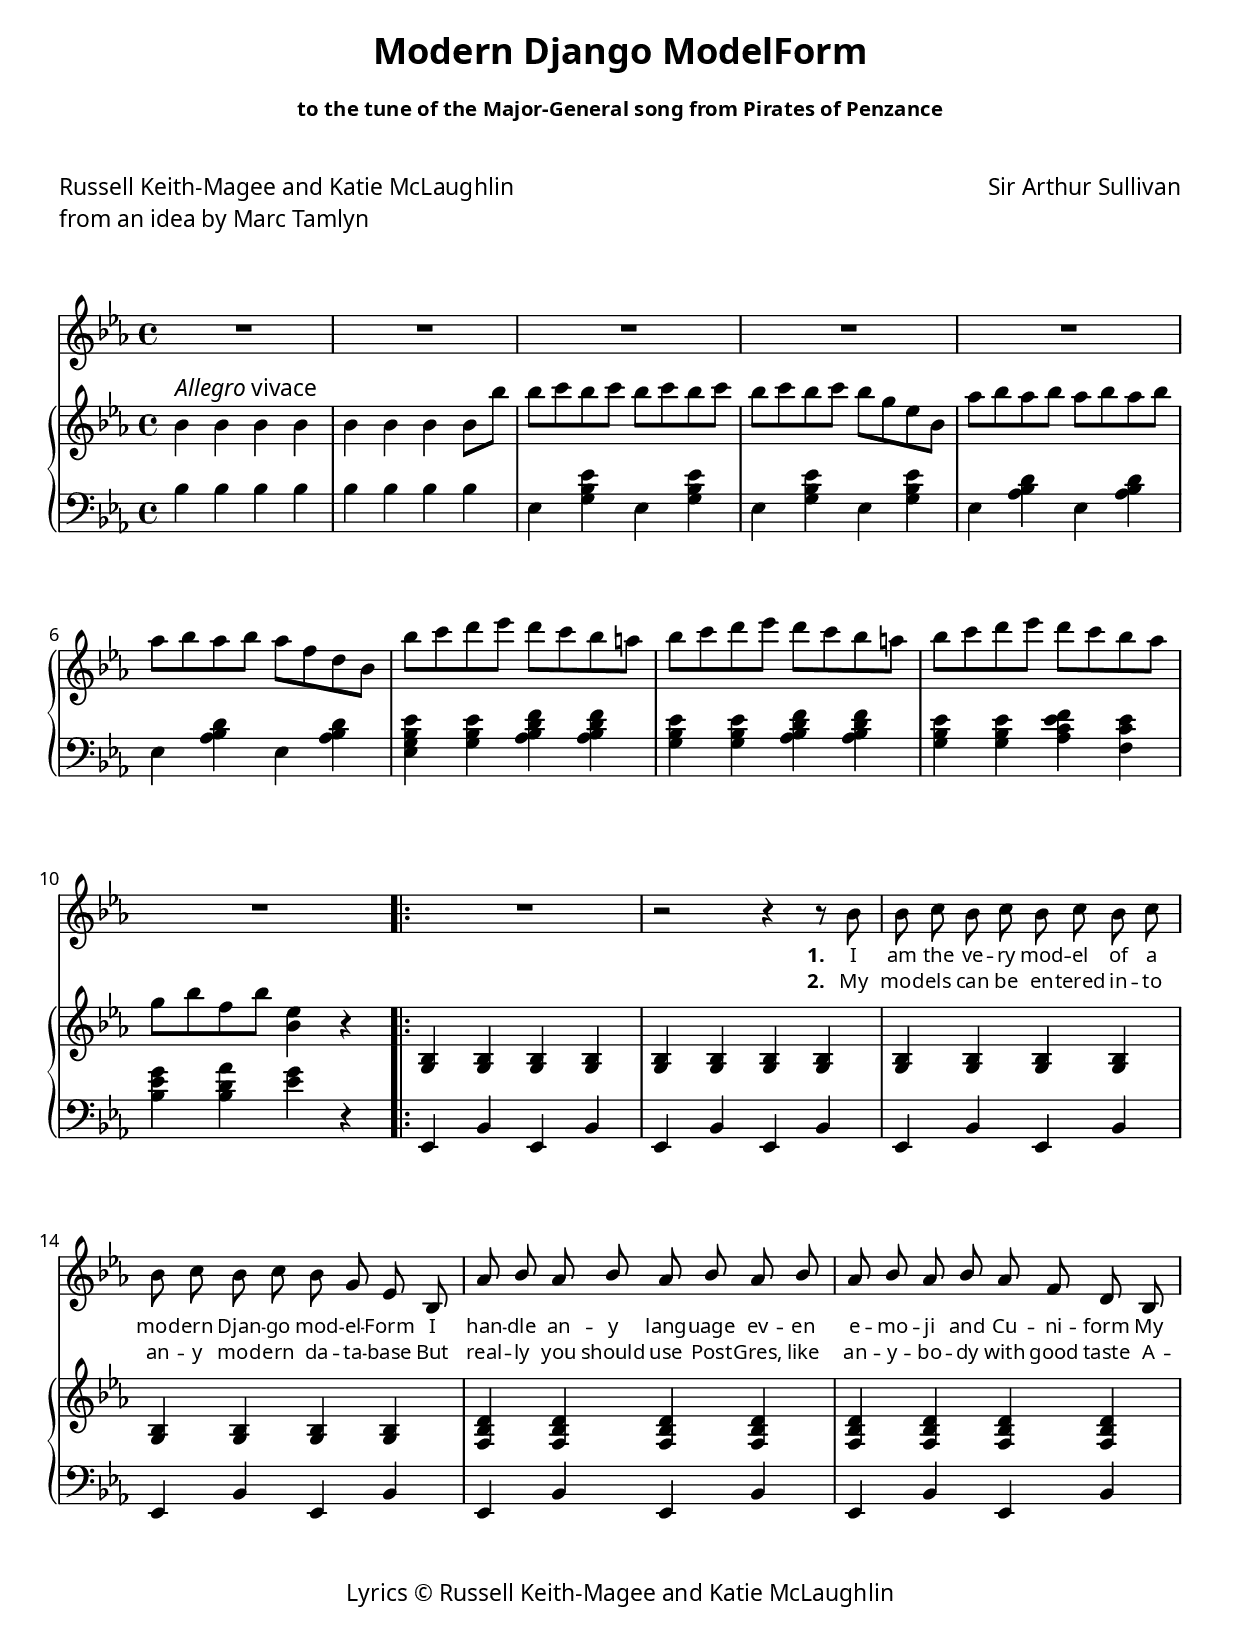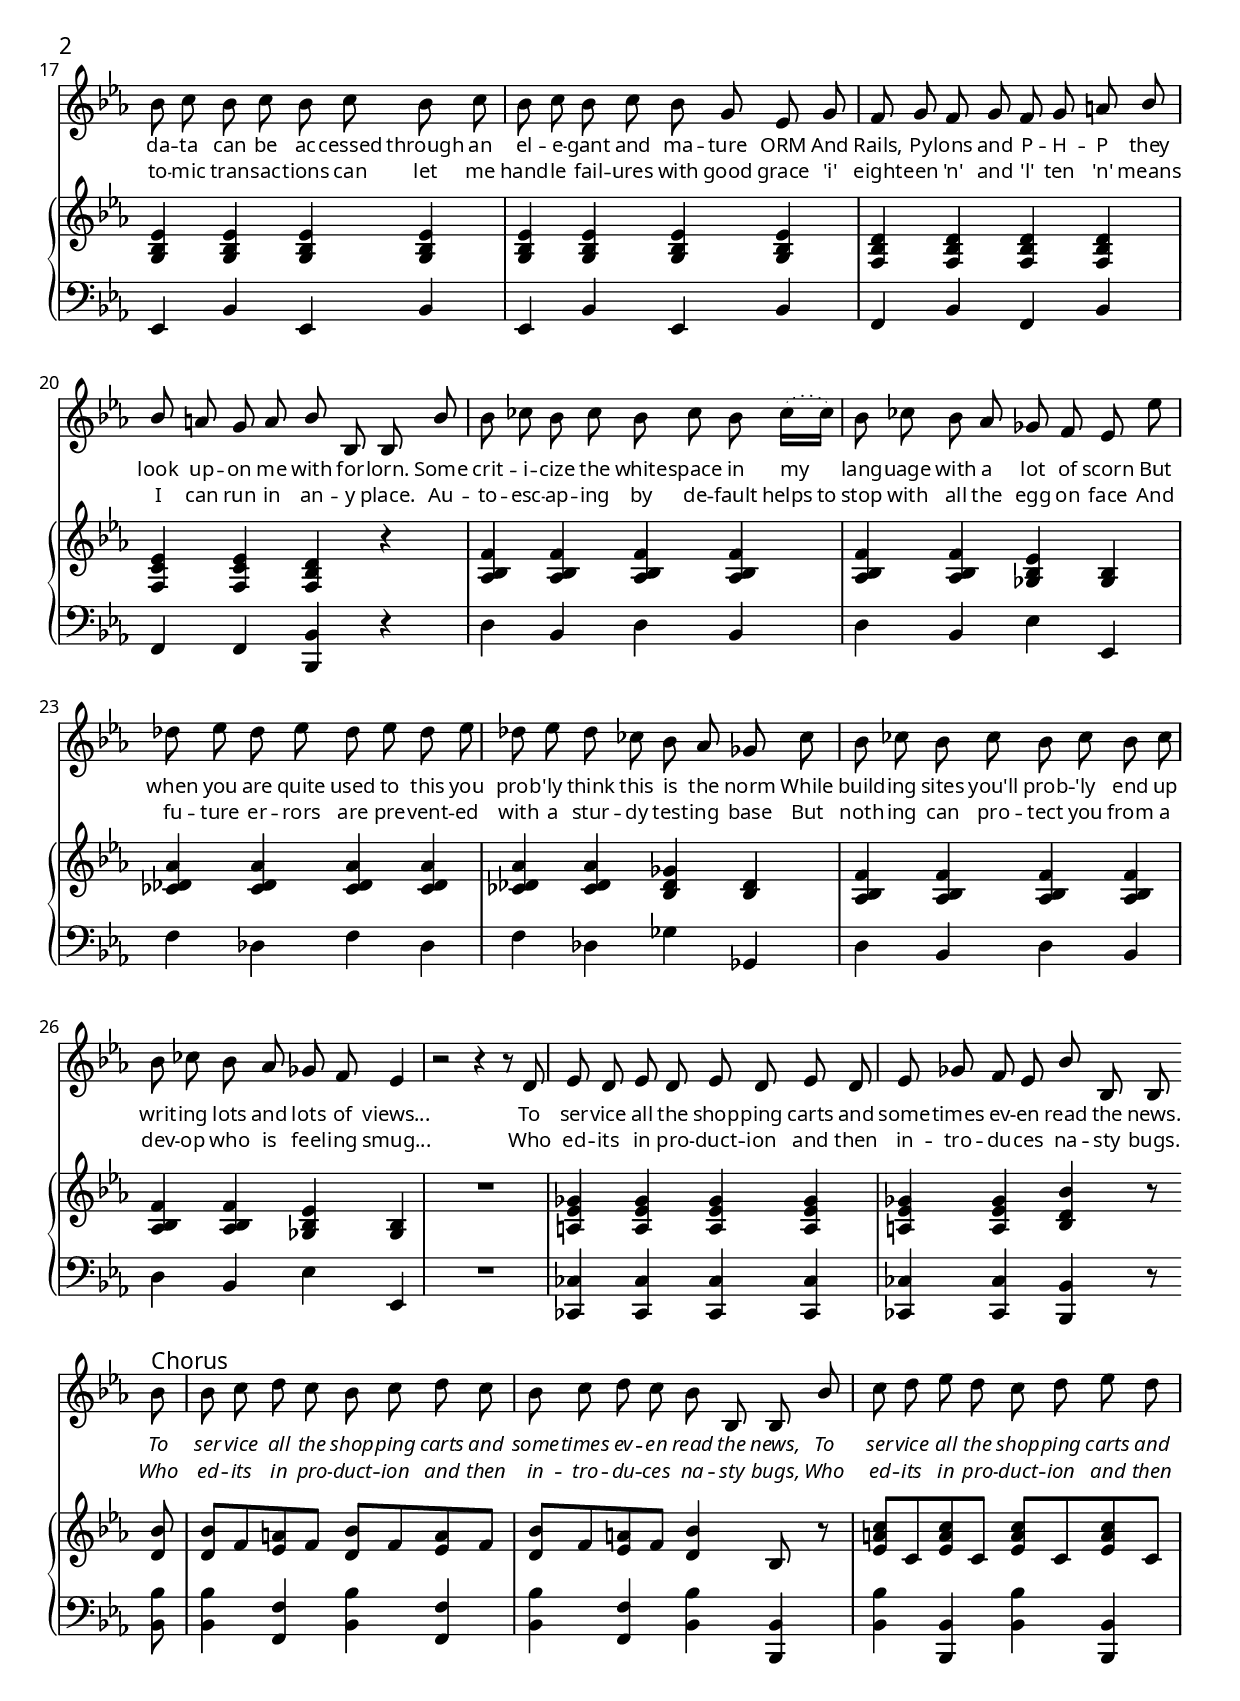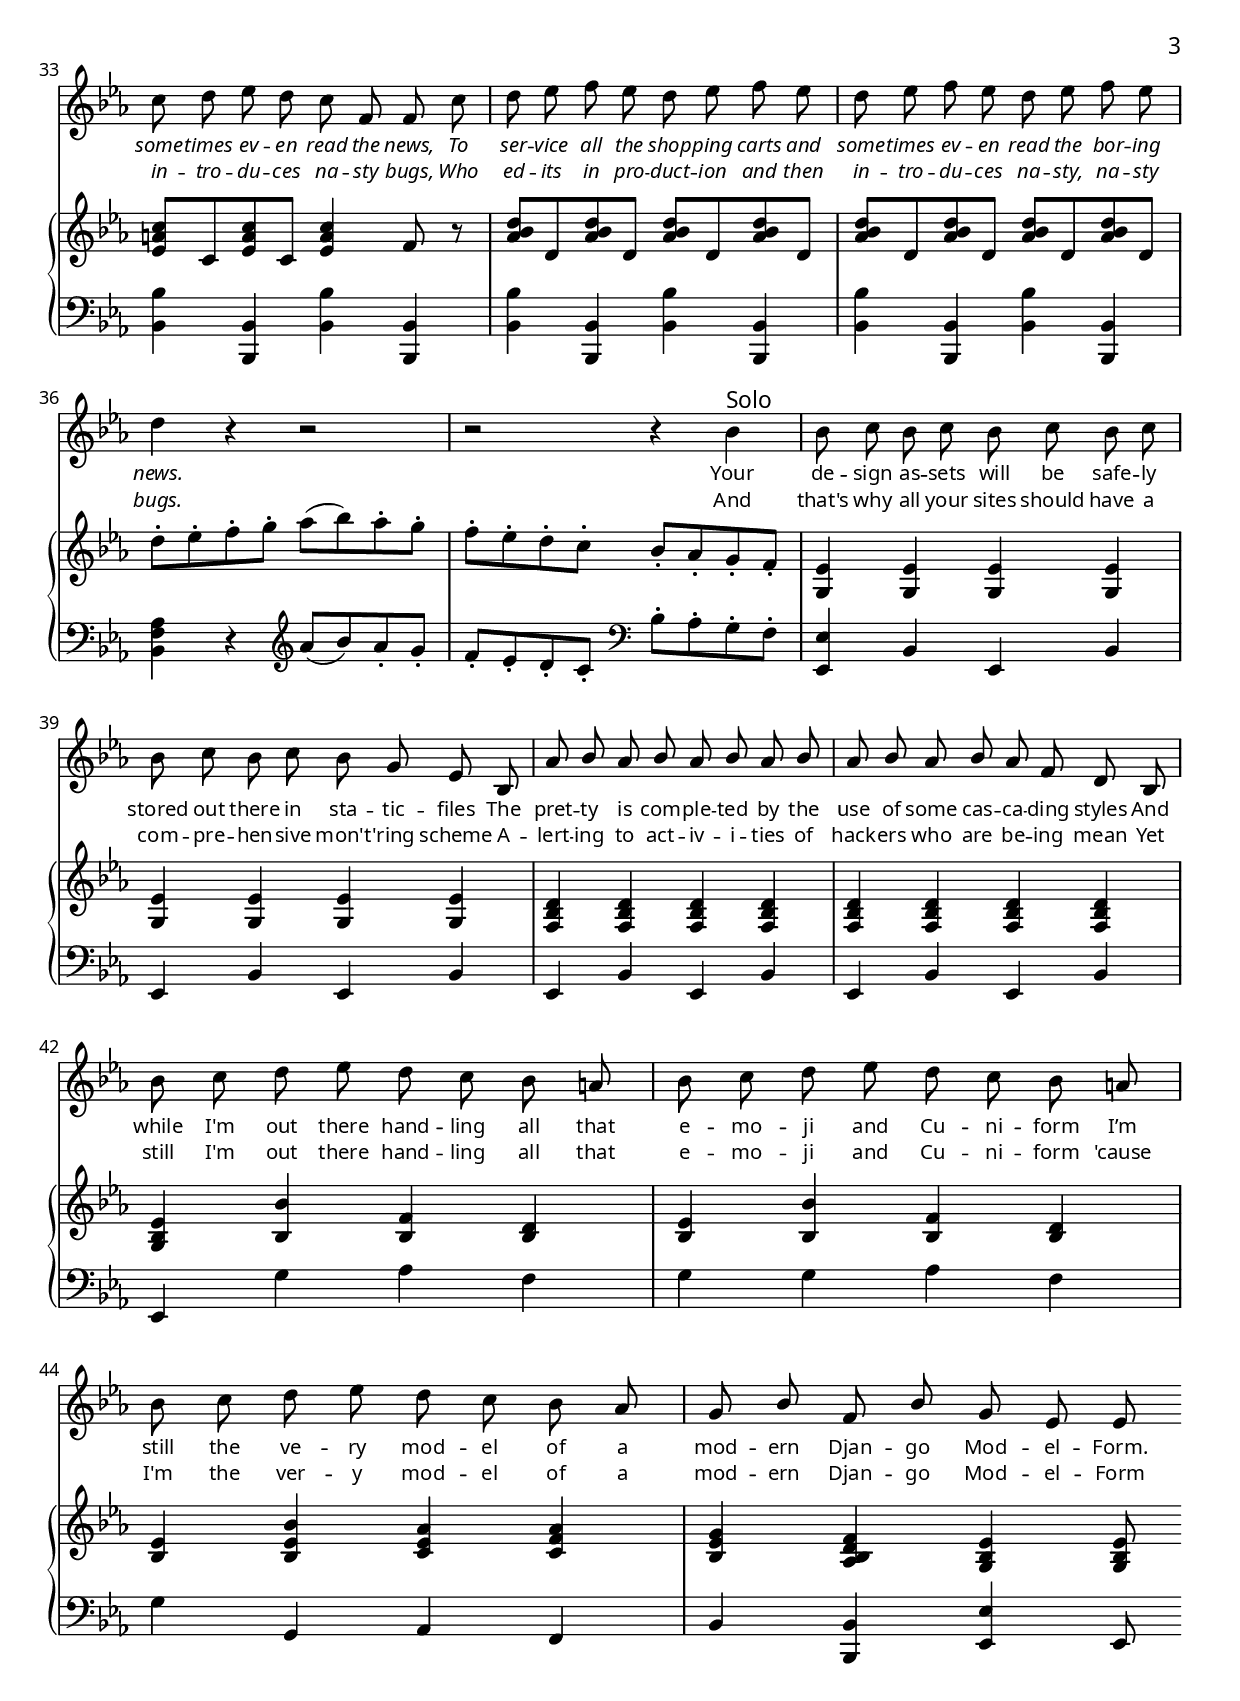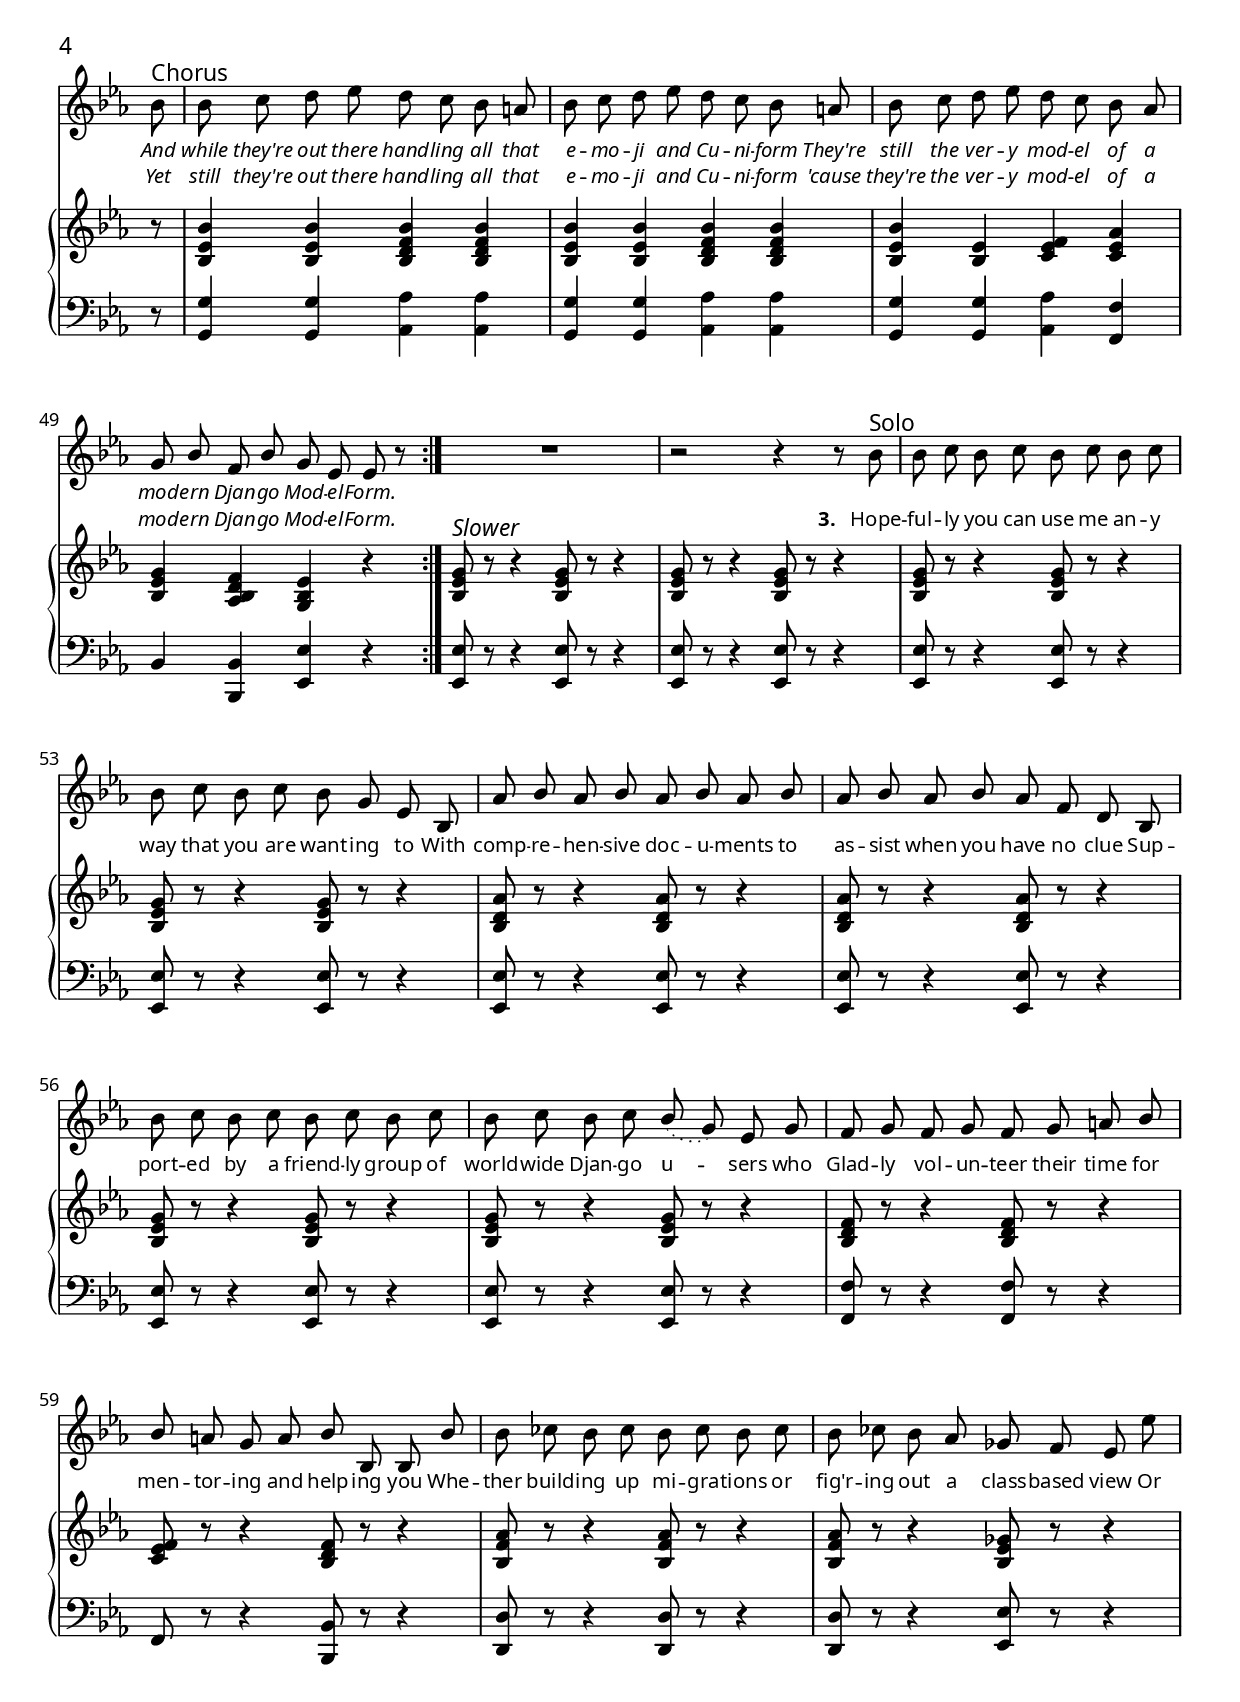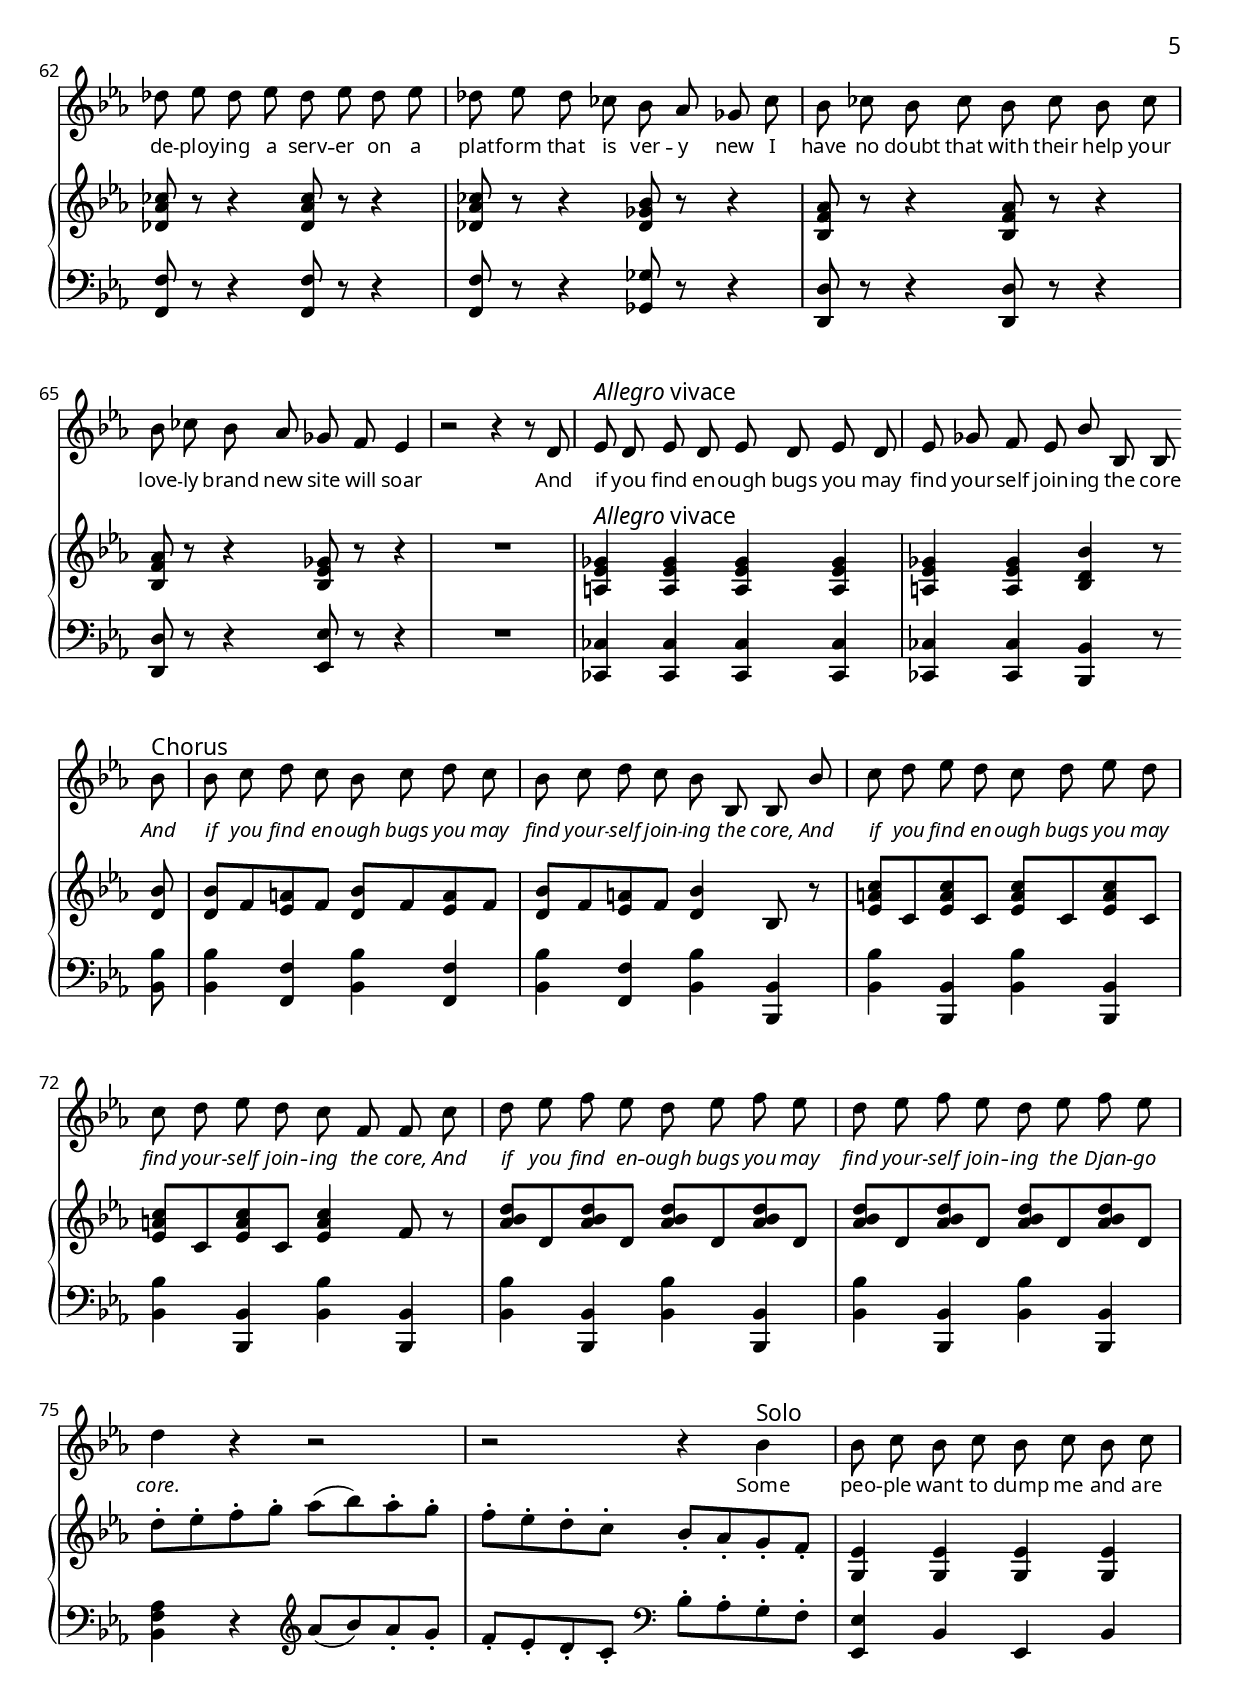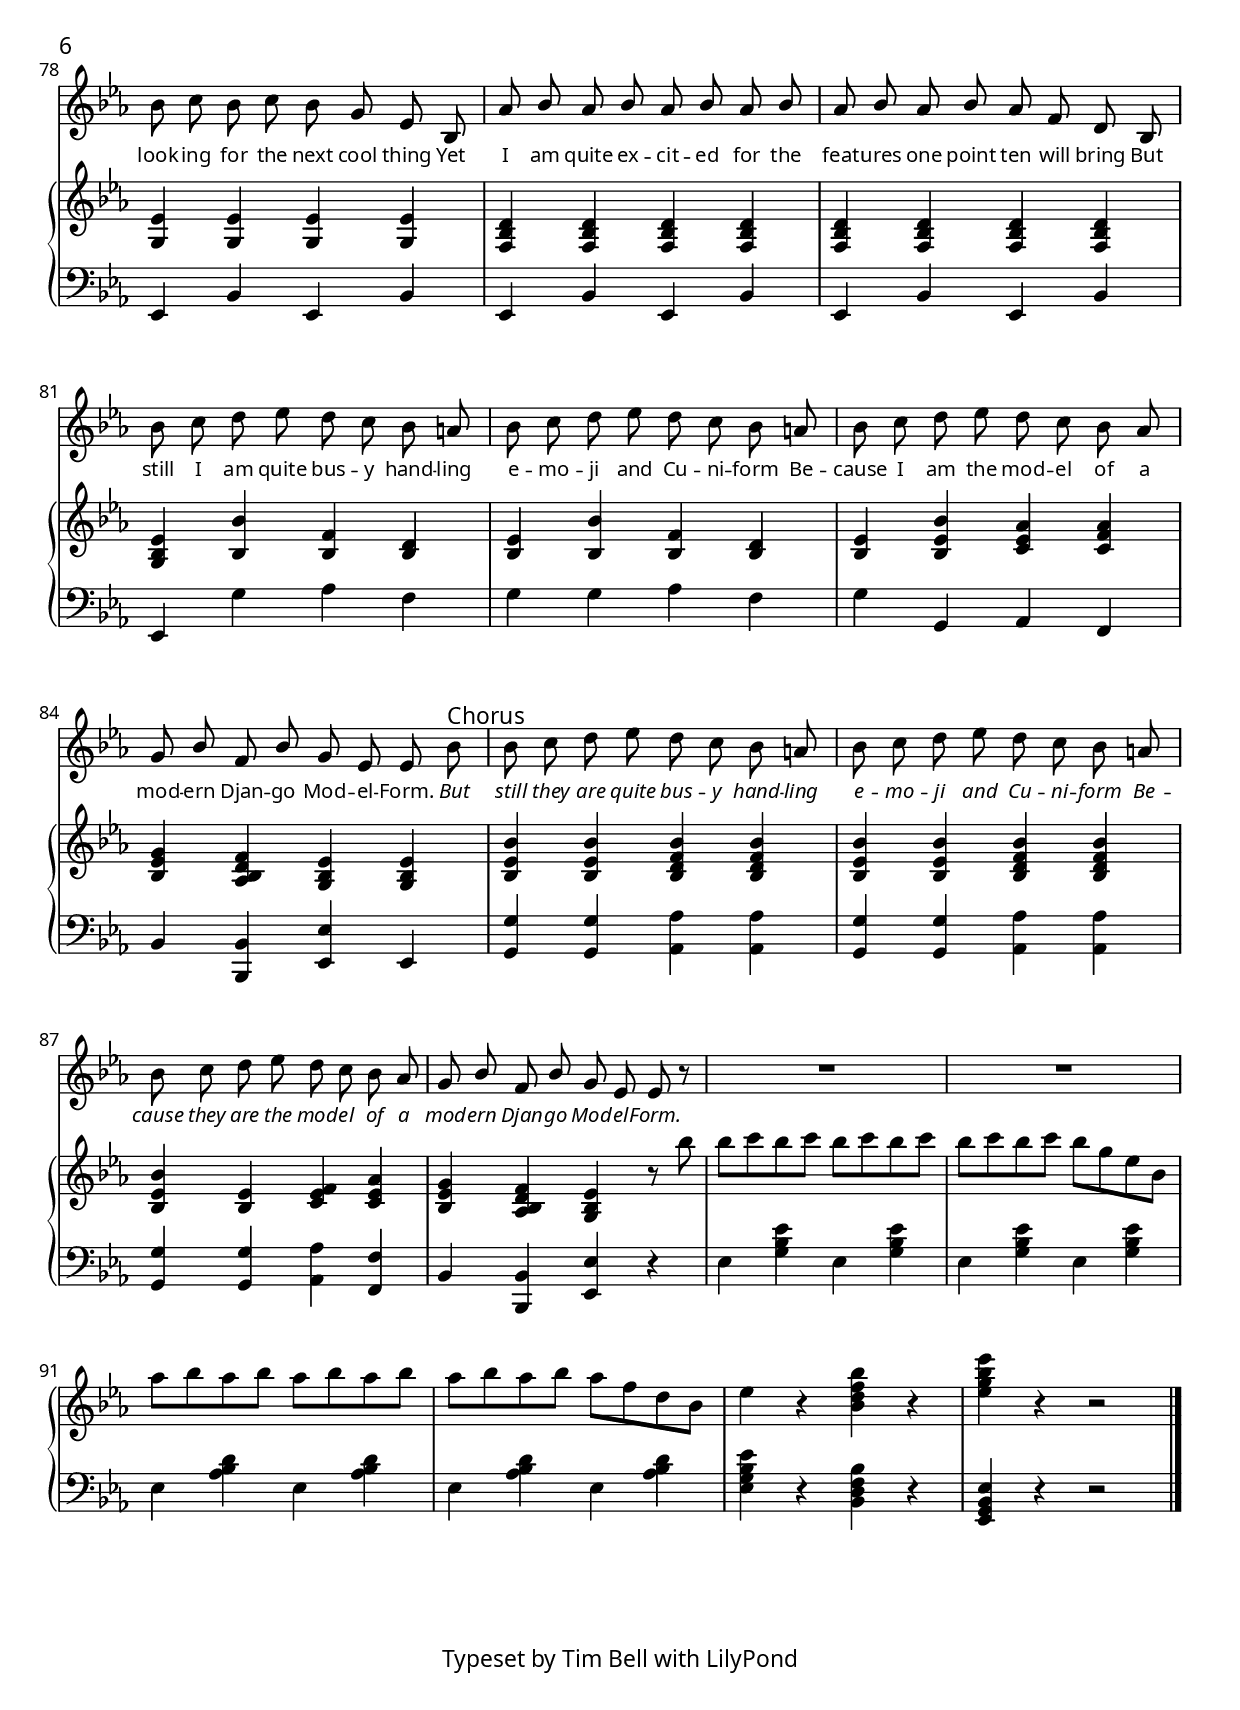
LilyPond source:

\version "2.19.45"
\include "english.ly"

% By Russell Keith-Magee (%freakboy3742) and Katie McLaughlin (%glasnt)
% from an idea by Marc Tamlyn (%mjtamlyn)

#(set-global-staff-size 18)
#(set-default-paper-size "a4")
\paper {
  left-margin = 12\mm
  right-margin = 10\mm
  top-margin = 10\mm
  bottom-margin = 10\mm
    indent = 0.0
    line-width = 185 \mm
#(define fonts
    (set-global-fonts
    #:music "emmentaler"
    #:brace "emmentaler"
    #:roman "American Typewriter Condensed"
    #:sans "sans-serif"
    #:typewriter "monospace"
    #:factor (/ staff-height pt 18)
  ))
}

\header {
  title = \markup \center-column { \vspace #2 "Modern Django ModelForm" }
  subsubtitle = \markup \center-column {  \vspace #1 "to the tune of the Major-General song from Pirates of Penzance" \vspace #2 }
  composer = "Sir Arthur Sullivan"
  poet = "Russell Keith-Magee and Katie McLaughlin"
  meter = "from an idea by Marc Tamlyn"
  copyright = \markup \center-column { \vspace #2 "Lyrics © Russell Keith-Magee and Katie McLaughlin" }
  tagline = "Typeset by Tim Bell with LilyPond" 
}

\markup { \vspace #1 }

keyTime = {
	\key ef \major
	\time 4/4
}

melody = \relative c'' {
  \clef treble
  \keyTime
  R1 R1 R1 R1 R1 R1 R1 R1 R1 R1
  \repeat volta 2 {
	R1 r2 r4 r8 bf8
	bf c bf c bf c bf c bf c bf c bf g ef bf
	af' bf af bf af bf af bf af bf af bf af f d bf
	bf' c bf c bf c bf c bf c bf c bf g ef g
	f g f g f g a bf bf a g a bf bf, bf bf'
	bf cf bf cf bf cf bf \slurDotted cf16([ cf)] bf8 cf bf af gf f ef ef'
	df ef df ef df ef df ef df ef df cf bf af gf cf
	bf cf bf cf bf cf bf cf bf cf bf af gf f ef4
	r2 r4 r8 d8 |
	ef d ef d ef d ef d | ef gf f ef bf' bf, bf
	\bar "" \break
	bf'^\markup { Chorus } |
	bf c d c bf c d c bf c d c bf bf, bf bf'
	c d ef d c d ef d c d ef d c f, f c'
	d ef f ef d ef f ef d ef f ef d ef f ef d4 r4 r2	r2 r4 bf4^\markup { Solo }
	bf8 c bf c bf c bf c bf c bf c bf g ef bf
	af' bf af bf af bf af bf af bf af bf af f d bf
	bf' c d ef d c bf a bf c d ef d c bf a
	bf c d ef d c bf af | g bf f bf g ef ef
	\bar "" \break
	bf'^\markup { Chorus } |
	bf c d ef d c bf a bf c d ef d c bf a
	bf c d ef d c  bf af g bf f bf g ef ef r
  }
    R1 r2 r4 r8 bf'^\markup { Solo }
    bf c bf c bf c bf c bf c bf c bf g ef bf
	af' bf af bf af bf af bf af bf af bf af f d bf
	bf' c bf c bf c bf c bf c bf c bf( g) ef g
	f g f g f g a bf bf a g a bf bf, bf bf'
	bf cf bf cf bf cf bf cf bf cf bf af gf f ef ef'
	df ef df ef df ef df ef df ef df cf bf af gf cf
	bf cf bf cf bf cf bf cf bf cf bf af gf f ef4
	r2 r4 r8 d8
	ef^\markup { \italic Allegro vivace } d ef d ef d ef d | ef gf f ef bf' bf, bf
	\bar "" \break
	bf'^\markup { Chorus } |
	bf c d c bf c d c bf c d c bf bf, bf bf'
	c d ef d c d ef d c d ef d c f, f c'
	d ef f ef d ef f ef d ef f ef d ef f ef d4 r4 r2	r2 r4 bf4^\markup { Solo }
	bf8 c bf c bf c bf c bf c bf c bf g ef bf
	af' bf af bf af bf af bf af bf af bf af f d bf
	bf' c d ef d c bf a bf c d ef d c bf a
	bf c d ef d c bf af | g bf f bf g ef ef
	\stemDown bf'^\markup { Chorus } | \stemNeutral
	bf c d ef d c bf a bf c d ef d c bf a
	bf c d ef d c  bf af g bf f bf g ef ef r
	R1 R1 r1 r1 r1 r1
	\bar "|."
}

chorus = {
  \override Lyrics.LyricText.font-shape = #'italic
}

solo = {
  \revert Lyrics.LyricText.font-shape
}

textone = {
\set stanza = \markup { \smaller "1. " }
\lyricmode {
\override LyricText #'font-size = #-1
I am the ve -- ry mod -- el of a mod -- ern Djan -- go mod -- el -- Form
I han -- dle an -- y lang -- uage ev -- en e -- mo -- ji and Cu -- ni -- form
My da -- ta can be ac -- cessed through an el -- e -- gant and ma -- ture ORM
And Rails, Py -- lons and P -- H -- P they look up -- on me with for -- lorn.

Some crit -- i -- cize the white -- space in my lang -- uage with a lot of scorn
But when you are quite used to this you prob -- 'ly think this is the norm
While build -- ing sites you'll prob -- 'ly end up writ -- ing lots and lots of views…
To ser -- vice all the shop -- ping carts and some -- times ev -- en read the news.

\chorus
To ser -- vice all the shop -- ping carts and some -- times ev -- en read the news,
To ser -- vice all the shop -- ping carts and some -- times ev -- en read the news,
To ser -- vice all the shop -- ping carts and some -- times ev -- en read the bor -- ing news.

\solo
Your de -- sign as -- sets will be safe -- ly stored out there in sta -- tic -- files
The pret -- ty is com -- ple -- ted by the use of some cas -- ca -- ding styles
And while I'm out there hand -- ling all that e -- mo -- ji and Cu -- ni -- form
I’m still the ve -- ry mod -- el of a mod -- ern Djan -- go Mod -- el -- Form.

\chorus
And while they're out there hand -- ling all that e -- mo -- ji and Cu -- ni -- form
They're still the ver -- y mod -- el of a mod -- ern Djan -- go Mod -- el -- Form.
}
}
texttwo = {
\set stanza = \markup { \smaller "2. " }
\lyricmode {
\override LyricText #'font-size = #-1
My mod -- els can be en -- tered in -- to an -- y mod -- ern da -- ta -- base
But real -- ly you should use Post -- Gres, like an -- y -- bo -- dy with good taste
A -- to -- mic tran -- sac -- tions can let me hand -- le fail -- ures with good grace
'i' eight -- een 'n' and 'l' ten 'n' means I can run in an -- y place.

Au -- to -- esc -- ap -- ing by de -- fault
\set ignoreMelismata = ##t
helps to
\unset ignoreMelismata
stop with all the egg on face
And fu -- ture er -- rors are pre -- vent -- ed with a stur -- dy test -- ing base
But noth -- ing can pro -- tect you from a dev -- op who is feel -- ing smug…
Who ed -- its in pro -- duct -- ion and then in -- tro -- du -- ces na -- sty bugs.

\chorus
Who ed -- its in pro -- duct -- ion and then in -- tro -- du -- ces na -- sty bugs,
Who ed -- its in pro -- duct -- ion and then in -- tro -- du -- ces na -- sty bugs,
Who ed -- its in pro -- duct -- ion and then in -- tro -- du -- ces na -- sty, na -- sty  bugs.

\solo
And that's why all your sites should have a com -- pre -- hen -- sive mon't -- 'ring scheme
A -- lert -- ing to act -- iv -- i -- ties of hack -- ers who are be -- ing mean
Yet still I'm out there hand -- ling all that e -- mo -- ji and Cu -- ni -- form
'cause I'm the ver -- y mod -- el of a mod -- ern Djan -- go Mod -- el -- Form

\chorus
Yet still they're out there hand -- ling all that e -- mo -- ji and Cu -- ni -- form
'cause they're the ver -- y mod -- el of a mod -- ern Djan -- go Mod -- el -- Form.

\solo
\set stanza = \markup { \smaller "3. " }
Hope -- ful -- ly you can use me an -- y way that you are want -- ing to
With comp -- re -- hen -- sive doc -- u -- ments to as -- sist when you have no clue
Sup -- port -- ed by a friend -- ly group of world -- wide Djan -- go u -- sers who
Glad -- ly vol -- un -- teer their time for men -- tor -- ing and help -- ing you

Whe -- ther build -- ing up mi -- gra -- tions or fig'r -- ing out a class -- based view
Or de -- ploy -- ing a serv -- er on a plat -- form that is ver -- y new
I have no doubt that with their help your love -- ly brand new site will soar
And if you find en -- ough bugs you may find your -- self join -- ing the core

\chorus
And if you find en -- ough bugs you may find your -- self join -- ing the core,
And if you find en -- ough bugs you may find your -- self join -- ing the core,
And if you find en -- ough bugs you may find your -- self join -- ing the Djan -- go core.

\solo
Some peo -- ple want to dump me and are look -- ing for the next cool thing
Yet I am quite ex -- cit -- ed for the feat -- ures one point ten will bring
But still I am quite bus -- y hand -- ling e -- mo -- ji and Cu -- ni -- form
Be -- cause I am the mod -- el of a mod -- ern Djan -- go Mod -- el -- Form.

\chorus
But still they are quite bus -- y hand -- ling e -- mo -- ji and Cu -- ni -- form
Be -- cause they are the mod -- el of a mod -- ern Djan -- go Mod -- el -- Form.

}
}

upper = \relative c'' {
  \clef treble
  \keyTime

  bf4^\markup { \italic Allegro vivace } bf bf bf bf bf bf bf8 bf'
  bf c bf c bf c bf c bf c bf c bf g ef bf
  af' bf af bf af bf af bf af bf af bf af f d bf
  bf' c d ef d c bf a bf c d ef d c bf a
  bf c d ef d c bf af g bf f bf <bf, ef>4 r4
  \repeat volta 2 {
	<g, bf> <g bf> <g bf> <g bf> <g bf> <g bf> <g bf> <g bf> 
	<g bf> <g bf> <g bf> <g bf> <g bf> <g bf> <g bf> <g bf>
	<f bf d> <f bf d> <f bf d> <f bf d> <f bf d> <f bf d> <f bf d> <f bf d>
	<g bf ef> <g bf ef> <g bf ef> <g bf ef> <g bf ef> <g bf ef> <g bf ef> <g bf ef>
	<f bf d> <f bf d> <f bf d> <f bf d> <f c' ef> <f c' ef> <f bf d> r
	<af bf f'> <af bf f'> <af bf f'> <af bf f'>
	<af bf f'> <af bf f'> <gf bf ef> <gf bf>
	<cf df af'> <cf df af'> <cf df af'> <cf df af'>
	<cf df af'> <cf df af'> <bf df gf> <bf df>
	<af bf f'> <af bf f'> <af bf f'> <af bf f'>
	<af bf f'> <af bf f'> <gf bf ef> <gf bf>
	R1 <a ef' gf>4 <a ef' gf> <a ef' gf> <a ef' gf>
	<a ef' gf> <a ef' gf> <bf d bf'> r8
	<d bf'>
	<d bf'> f <ef a> f <d bf'> f <ef a> f
	<d bf'> f <ef a> f <d bf'>4 bf8 r
	<ef a c> c <ef a c> c <ef a c> c <ef a c> c
	<ef a c> c <ef a c> c <ef a c>4 f8 r
	<af bf d> d, <af' bf d> d, <af' bf d> d, <af' bf d> d,
	<af' bf d> d, <af' bf d> d, <af' bf d> d, <af' bf d> d, 
	d'-. ef-. f-. g-. af( bf) af-. g-.
	f-. ef-. d-. c-. bf-. af-. g-. f-.
	<g, ef'>4 <g ef'> <g ef'> <g ef'> <g ef'> <g ef'> <g ef'> <g ef'>
	<f bf d> <f bf d> <f bf d> <f bf d> <f bf d> <f bf d> <f bf d> <f bf d>
	<g bf ef> <bf bf'> <bf f'> <bf d> <bf ef> <bf bf'> <bf f'> <bf d>
	<bf ef> <bf ef bf'> <c ef af> <c f af> <bf ef g> <af bf d f> <g bf ef> <g bf ef>8 r
	<bf ef bf'>4 <bf ef bf'> <bf d f bf> <bf d f bf>
	<bf ef bf'> <bf ef bf'> <bf d f bf> <bf d f bf>
	<bf ef bf'> <bf ef> <c ef f> <c ef af> <bf ef g> <af bf d f> <g bf ef> r
  }
	<bf ef g>8^\markup { \italic Slower } r8 r4 <bf ef g>8 r8 r4 <bf ef g>8 r8 r4 <bf ef g>8 r8 r4
	<bf ef g>8 r8 r4 <bf ef g>8 r8 r4 <bf ef g>8 r8 r4 <bf ef g>8 r8 r4
	<bf d af'>8 r8 r4 <bf d af'>8 r8 r4 <bf d af'>8 r8 r4 <bf d af'>8 r8 r4
	<bf ef g>8 r8 r4 <bf ef g>8 r8 r4 <bf ef g>8 r8 r4 <bf ef g>8 r8 r4
	<bf d f>8 r8 r4 <bf d f>8 r8 r4 <c ef f>8 r8 r4 <bf d f>8 r8 r4
	<bf f' af>8 r8 r4 <bf f' af>8 r8 r4 <bf f' af>8 r8 r4 <bf ef gf>8 r8 r4
	<df af' cf>8 r8 r4 <df af' cf>8 r8 r4 <df af' cf>8 r8 r4 <df gf bf>8 r8 r4
	<bf f' af>8 r8 r4 <bf f' af>8 r8 r4 <bf f' af>8 r8 r4 <bf ef gf>8 r8 r4
	R1 <a ef' gf>4^\markup { \italic Allegro vivace } <a ef' gf> <a ef' gf> <a ef' gf>
	<a ef' gf> <a ef' gf> <bf d bf'> r8 <d bf'>
	<d bf'> f <ef a> f <d bf'> f <ef a> f
	<d bf'> f <ef a> f <d bf'>4 bf8 r
	<ef a c> c <ef a c> c <ef a c> c <ef a c> c
	<ef a c> c <ef a c> c <ef a c>4 f8 r
	<af bf d> d, <af' bf d> d, <af' bf d> d, <af' bf d> d,
	<af' bf d> d, <af' bf d> d, <af' bf d> d, <af' bf d> d, 
	d'-. ef-. f-. g-. af( bf) af-. g-.
	f-. ef-. d-. c-. bf-. af-. g-. f-.
	<g, ef'>4 <g ef'> <g ef'> <g ef'> <g ef'> <g ef'> <g ef'> <g ef'>
	<f bf d> <f bf d> <f bf d> <f bf d> <f bf d> <f bf d> <f bf d> <f bf d>
	<g bf ef> <bf bf'> <bf f'> <bf d> <bf ef> <bf bf'> <bf f'> <bf d>
	<bf ef> <bf ef bf'> <c ef af> <c f af> <bf ef g> <af bf d f> <g bf ef> <g bf ef>
	<bf ef bf'> <bf ef bf'> <bf d f bf> <bf d f bf>
	<bf ef bf'> <bf ef bf'> <bf d f bf> <bf d f bf>
	<bf ef bf'> <bf ef> <c ef f> <c ef af> <bf ef g> <af bf d f> <g bf ef> r8
	bf''
	bf c bf c bf c bf c bf c bf c bf g ef bf
	af' bf af bf af bf af bf af bf af bf af f d bf
	ef4 r4 <bf d f bf> r <ef g bf ef> r4 r2
	\bar "|."
}

lower = \relative c' {
  \clef bass
  \keyTime

	bf4 bf bf bf bf bf bf bf
	ef, <g bf ef> ef <g bf ef> ef <g bf ef> ef <g bf ef> 
	ef <af bf d> ef <af bf d> ef <af bf d> ef <af bf d>
	<ef g bf ef> <g bf ef> <af bf d f> <af bf d f>
	<g bf ef> <g bf ef> <af bf d f> <af bf d f>
	<g bf ef> <g bf ef> <af c ef f> <f c' ef>
	<bf ef g> <bf d af'> <ef g> r4
  \repeat volta 2 {
	ef,, bf' ef, bf' ef, bf' ef, bf'
	ef, bf' ef, bf' ef, bf' ef, bf'
	ef, bf' ef, bf' ef, bf' ef, bf'
	ef, bf' ef, bf' ef, bf' ef, bf'
	f bf f bf f f <bf, bf'> r4
	d' bf d bf d bf ef ef,
	f' df f df f df gf gf,
	d' bf d bf d bf ef ef,
	R1 <cf cf'>4 <cf cf'> <cf cf'> <cf cf'> 
	<cf cf'> <cf cf'> <bf bf'> r8
	<bf' bf'>
	<bf bf'>4 <f f'> <bf bf'> <f f'> <bf bf'> <f f'> <bf bf'> <bf, bf'>
	<bf' bf'> <bf, bf'> <bf' bf'> <bf, bf'> <bf' bf'> <bf, bf'> <bf' bf'> <bf, bf'>
	<bf' bf'> <bf, bf'> <bf' bf'> <bf, bf'> <bf' bf'> <bf, bf'> <bf' bf'> <bf, bf'>
	<bf' f' af> r4 \clef "treble" af''8( bf) af-. g-.
	f-. ef-. d-. c-. \clef "bass" bf-. af-. g-. f-.
	<ef, ef'>4 bf' ef, bf' ef, bf' ef, bf' ef, bf' ef, bf' ef, bf' ef, bf'
	ef, g' af f g g af f g g, af f bf <bf, bf'> <ef ef'> ef8 r
	<g g'>4 <g g'> <af af'> <af af'> <g g'> <g g'> <af af'> <af af'> 
	<g g'> <g g'> <af af'> <f f'> bf <bf, bf'> <ef ef'> r
  }
	<ef ef'>8 r8 r4 <ef ef'>8 r8 r4 <ef ef'>8 r8 r4 <ef ef'>8 r8 r4
	<ef ef'>8 r8 r4 <ef ef'>8 r8 r4 <ef ef'>8 r8 r4 <ef ef'>8 r8 r4
	<ef ef'>8 r8 r4 <ef ef'>8 r8 r4 <ef ef'>8 r8 r4 <ef ef'>8 r8 r4
	<ef ef'>8 r8 r4 <ef ef'>8 r8 r4 <ef ef'>8 r8 r4 <ef ef'>8 r8 r4
	<f f'>8 r8 r4 <f f'>8 r8 r4 f8 r8 r4 <bf, bf'>8 r8 r4
	<d d'>8 r8 r4 <d d'>8 r8 r4 <d d'>8 r8 r4 <ef ef'>8 r8 r4
	<f f'>8 r8 r4 <f f'>8 r8 r4 <f f'>8 r8 r4 <gf gf'>8 r8 r4
	<d d'>8 r8 r4 <d d'>8 r8 r4 <d d'>8 r8 r4 <ef ef'>8 r8 r4
	R1 <cf cf'>4 <cf cf'> <cf cf'> <cf cf'> <cf cf'> <cf cf'> <bf bf'> r8
	<bf' bf'>
	<bf bf'>4 <f f'> <bf bf'> <f f'> <bf bf'> <f f'> <bf bf'> <bf, bf'>
	<bf' bf'> <bf, bf'> <bf' bf'> <bf, bf'> <bf' bf'> <bf, bf'> <bf' bf'> <bf, bf'>
	<bf' bf'> <bf, bf'> <bf' bf'> <bf, bf'> <bf' bf'> <bf, bf'> <bf' bf'> <bf, bf'>
	<bf' f' af> r4 \clef "treble" af''8( bf) af-. g-.
	f-. ef-. d-. c-. \clef "bass" bf-. af-. g-. f-.
	<ef, ef'>4 bf' ef, bf' ef, bf' ef, bf' ef, bf' ef, bf' ef, bf' ef, bf'
	ef, g' af f g g af f g g, af f bf <bf, bf'> <ef ef'> ef
	<g g'> <g g'> <af af'> <af af'> <g g'> <g g'> <af af'> <af af'> 
	<g g'> <g g'> <af af'> <f f'> bf <bf, bf'> <ef ef'> r
	ef' <g bf ef> ef <g bf ef> ef <g bf ef> ef <g bf ef>
	ef <af bf d> ef <af bf d> ef <af bf d> ef <af bf d>
	<ef g bf ef> r <bf d f bf> r <ef, g bf ef> r4 r2
	\bar "|."
}

\score {
  <<
    \new Voice = "mel" \with {
		\consists "Melody_engraver"
	    \override Stem.neutral-direction = #'()
	} {
		\autoBeamOff
		\melody
	}
    \new Lyrics \lyricsto mel \textone
    \new Lyrics \lyricsto mel \texttwo
    \new PianoStaff <<
      \new Staff = "upper" \upper
      \new Staff = "lower" \lower
    >>
  >>
  \layout {
    \context { \Staff \RemoveEmptyStaves }
  }
  \midi { \tempo 4 = 180 }
}
